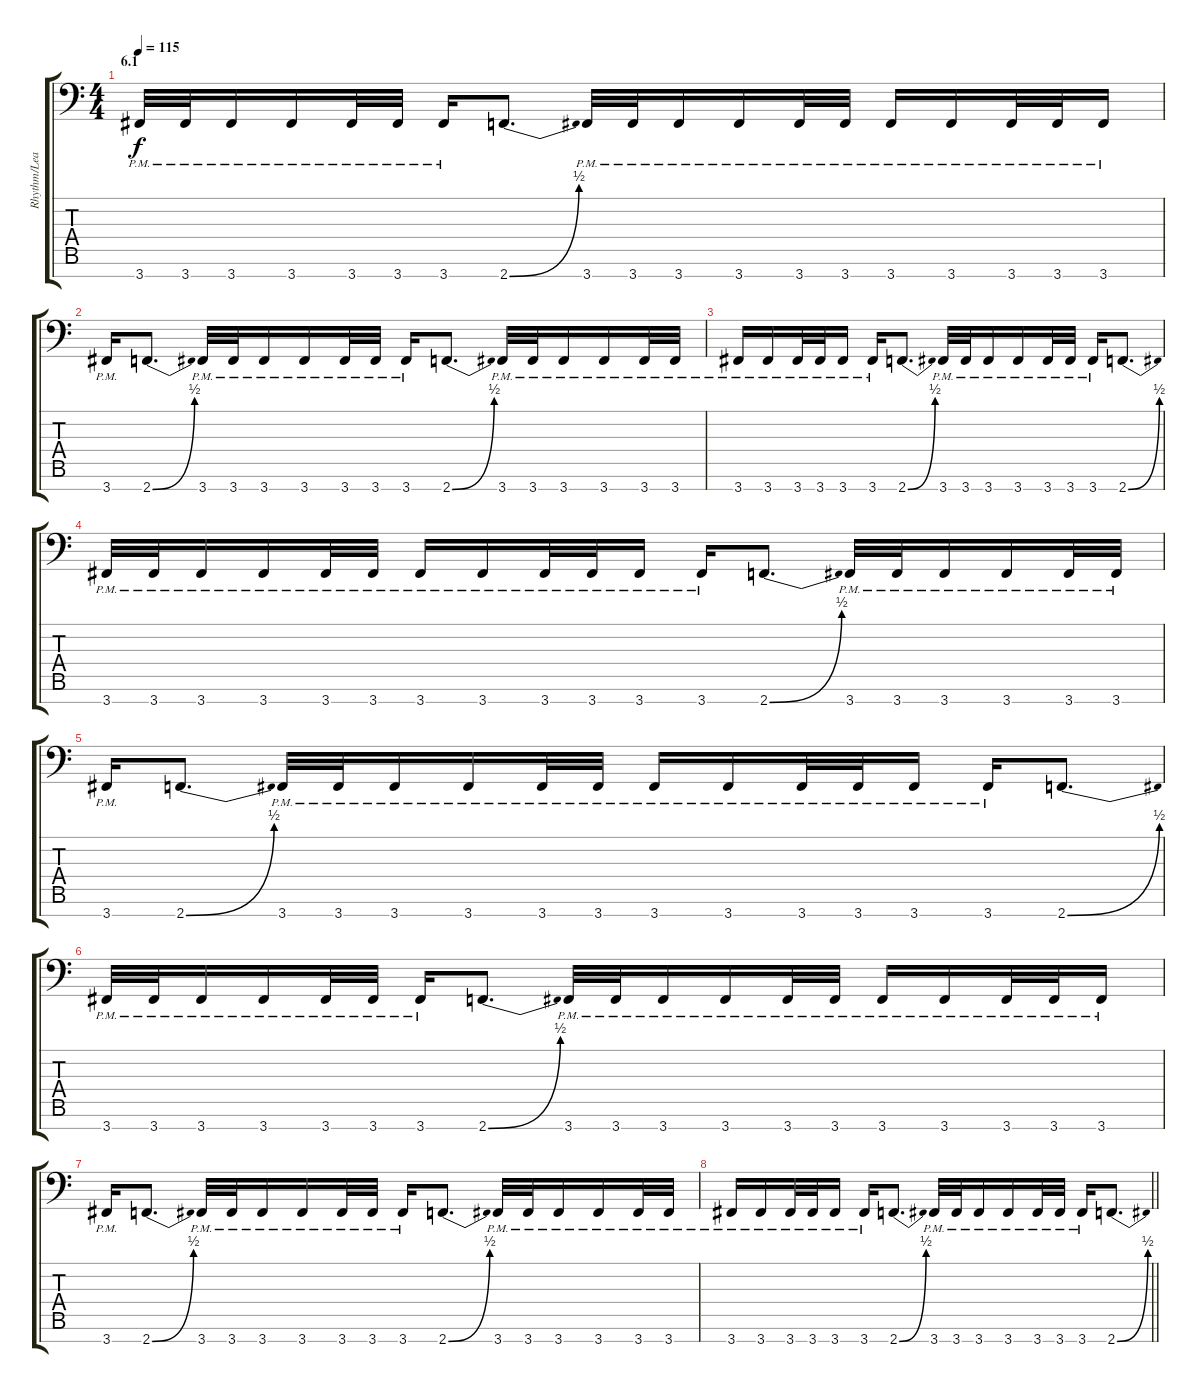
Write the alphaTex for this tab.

\track ("Rhythm/Lead" "Rhythm/Lea") {instrument distortionguitar}
\staff {score tabs}
\tuning (Ab3 Eb3 B2 Gb2 Db2 Ab1 Eb1) {hide}
\ts (4 4)
\section ("" "6.1")
\tempo 115
\clef f4
\ks c
3.7{pm}.32{dy f} 3.7{pm}.32 3.7{pm}.16 3.7{pm}.16 3.7{pm}.32 3.7{pm}.32 3.7{pm}.16 2.7{be (bend 0 0 60 2)}.8{d} 3.7{pm}.32 3.7{pm}.32 3.7{pm}.16 3.7{pm}.16 3.7{pm}.32 3.7{pm}.32 3.7{pm}.16 3.7{pm}.16 3.7{pm}.32 3.7{pm}.32 3.7{pm}.16 |
3.7{pm}.16 2.7{be (bend 0 0 60 2)}.8{d} 3.7{pm}.32 3.7{pm}.32 3.7{pm}.16 3.7{pm}.16 3.7{pm}.32 3.7{pm}.32 3.7{pm}.16 2.7{be (bend 0 0 60 2)}.8{d} 3.7{pm}.32 3.7{pm}.32 3.7{pm}.16 3.7{pm}.16 3.7{pm}.32 3.7{pm}.32 |
3.7{pm}.16 3.7{pm}.16 3.7{pm}.32 3.7{pm}.32 3.7{pm}.16 3.7{pm}.16 2.7{be (bend 0 0 60 2)}.8{d} 3.7{pm}.32 3.7{pm}.32 3.7{pm}.16 3.7{pm}.16 3.7{pm}.32 3.7{pm}.32 3.7{pm}.16 2.7{be (bend 0 0 60 2)}.8{d} |
3.7{pm}.32 3.7{pm}.32 3.7{pm}.16 3.7{pm}.16 3.7{pm}.32 3.7{pm}.32 3.7{pm}.16 3.7{pm}.16 3.7{pm}.32 3.7{pm}.32 3.7{pm}.16 3.7{pm}.16 2.7{be (bend 0 0 60 2)}.8{d} 3.7{pm}.32 3.7{pm}.32 3.7{pm}.16 3.7{pm}.16 3.7{pm}.32 3.7{pm}.32 |
3.7{pm}.16 2.7{be (bend 0 0 60 2)}.8{d} 3.7{pm}.32 3.7{pm}.32 3.7{pm}.16 3.7{pm}.16 3.7{pm}.32 3.7{pm}.32 3.7{pm}.16 3.7{pm}.16 3.7{pm}.32 3.7{pm}.32 3.7{pm}.16 3.7{pm}.16 2.7{be (bend 0 0 60 2)}.8{d} |
3.7{pm}.32 3.7{pm}.32 3.7{pm}.16 3.7{pm}.16 3.7{pm}.32 3.7{pm}.32 3.7{pm}.16 2.7{be (bend 0 0 60 2)}.8{d} 3.7{pm}.32 3.7{pm}.32 3.7{pm}.16 3.7{pm}.16 3.7{pm}.32 3.7{pm}.32 3.7{pm}.16 3.7{pm}.16 3.7{pm}.32 3.7{pm}.32 3.7{pm}.16 |
3.7{pm}.16 2.7{be (bend 0 0 60 2)}.8{d} 3.7{pm}.32 3.7{pm}.32 3.7{pm}.16 3.7{pm}.16 3.7{pm}.32 3.7{pm}.32 3.7{pm}.16 2.7{be (bend 0 0 60 2)}.8{d} 3.7{pm}.32 3.7{pm}.32 3.7{pm}.16 3.7{pm}.16 3.7{pm}.32 3.7{pm}.32 |
\barLineRight lightlight
3.7{pm}.16 3.7{pm}.16 3.7{pm}.32 3.7{pm}.32 3.7{pm}.16 3.7{pm}.16 2.7{be (bend 0 0 60 2)}.8{d} 3.7{pm}.32 3.7{pm}.32 3.7{pm}.16 3.7{pm}.16 3.7{pm}.32 3.7{pm}.32 3.7{pm}.16 2.7{be (bend 0 0 60 2)}.8{d}
